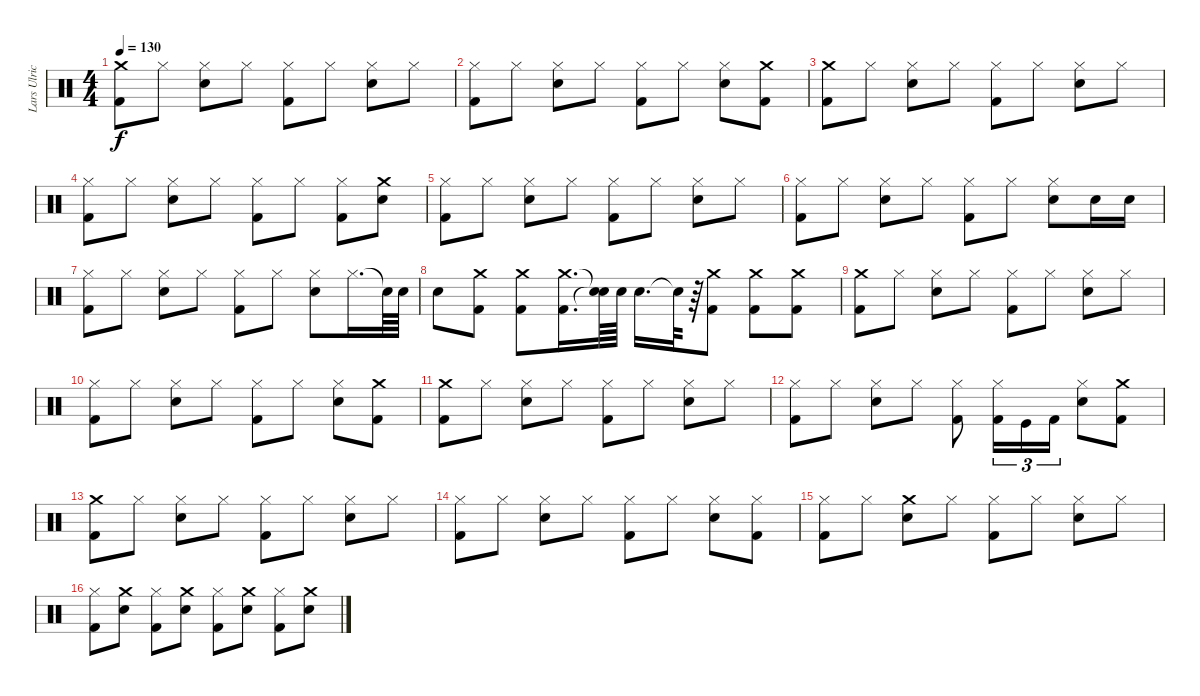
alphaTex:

\track ("Lars Ulrich" "Lars Ulric") {instrument percussion}
\staff {score}
\articulation defaults
\ts (4 4)
\tempo 130
\clef neutral
\ks c
("Crash medium (hit)" "Kick (hit) 2").8{dy f} "Hi-Hat (closed)".8 ("Snare (hit) 2" "Hi-Hat (closed)").8 "Hi-Hat (closed)".8 ("Kick (hit) 2" "Hi-Hat (closed)").8 "Hi-Hat (closed)".8 ("Snare (hit) 2" "Hi-Hat (closed)").8 "Hi-Hat (closed)".8 |
("Kick (hit) 2" "Hi-Hat (closed)").8 "Hi-Hat (closed)".8 ("Snare (hit) 2" "Hi-Hat (closed)").8 "Hi-Hat (closed)".8 ("Kick (hit) 2" "Hi-Hat (closed)").8 "Hi-Hat (closed)".8 ("Snare (hit) 2" "Hi-Hat (closed)").8 ("Crash medium (hit)" "Kick (hit) 2").8 |
("Crash medium (hit)" "Kick (hit) 2").8 "Hi-Hat (closed)".8 ("Snare (hit) 2" "Hi-Hat (closed)").8 "Hi-Hat (closed)".8 ("Kick (hit) 2" "Hi-Hat (closed)").8 "Hi-Hat (closed)".8 ("Snare (hit) 2" "Hi-Hat (closed)").8 "Hi-Hat (closed)".8 |
("Kick (hit) 2" "Hi-Hat (closed)").8 "Hi-Hat (closed)".8 ("Snare (hit) 2" "Hi-Hat (closed)").8 "Hi-Hat (closed)".8 ("Kick (hit) 2" "Hi-Hat (closed)").8 "Hi-Hat (closed)".8 ("Kick (hit) 2" "Hi-Hat (closed)").8 ("Crash medium (hit)" "Snare (hit) 2").8 |
("Kick (hit) 2" "Hi-Hat (closed)").8 "Hi-Hat (closed)".8 ("Snare (hit) 2" "Hi-Hat (closed)").8 "Hi-Hat (closed)".8 ("Kick (hit) 2" "Hi-Hat (closed)").8 "Hi-Hat (closed)".8 ("Snare (hit) 2" "Hi-Hat (closed)").8 "Hi-Hat (closed)".8 |
("Hi-Hat (closed)" "Kick (hit) 2").8 "Hi-Hat (closed)".8 ("Snare (hit) 2" "Hi-Hat (closed)").8 "Hi-Hat (closed)".8 ("Hi-Hat (closed)" "Kick (hit) 2").8 "Hi-Hat (closed)".8 ("Snare (hit) 2" "Hi-Hat (closed)").8 "Snare (hit) 2".16 "Snare (hit) 2".16 |
("Kick (hit) 2" "Hi-Hat (closed)").8 "Hi-Hat (closed)".8 ("Snare (hit) 2" "Hi-Hat (closed)").8 "Hi-Hat (closed)".8 ("Kick (hit) 2" "Hi-Hat (closed)").8 "Hi-Hat (closed)".8 ("Snare (hit) 2" "Hi-Hat (closed)").8 "Hi-Hat (closed)".16{d} "Snare (hit)"{t}.64 "Snare (hit) 2".64 |
"Snare (hit) 2".8 ("Kick (hit) 2" "Crash medium (hit)").8 ("Kick (hit) 2" "Crash medium (hit)").8 ("Kick (hit) 2" "Crash medium (hit)").16{d} ("Snare (hit)"{t} "Snare (hit)"{t}).64 "Snare (hit) 2".64 "Snare (hit) 2".16{d} "Snare (hit)"{t}.64 r.64 ("Kick (hit) 2" "Crash medium (hit)").8 ("Kick (hit) 2" "Crash medium (hit)").8 ("Kick (hit) 2" "Crash medium (hit)").8 |
("Kick (hit) 2" "Crash medium (hit)").8 "Hi-Hat (closed)".8 ("Hi-Hat (closed)" "Snare (hit) 2").8 "Hi-Hat (closed)".8 ("Kick (hit) 2" "Hi-Hat (closed)").8 "Hi-Hat (closed)".8 ("Snare (hit) 2" "Hi-Hat (closed)").8 "Hi-Hat (closed)".8 |
("Kick (hit) 2" "Hi-Hat (closed)").8 "Hi-Hat (closed)".8 ("Snare (hit) 2" "Hi-Hat (closed)").8 "Hi-Hat (closed)".8 ("Kick (hit) 2" "Hi-Hat (closed)").8 "Hi-Hat (closed)".8 ("Snare (hit) 2" "Hi-Hat (closed)").8 ("Kick (hit) 2" "Crash medium (hit)").8 |
("Kick (hit) 2" "Crash medium (hit)").8 "Hi-Hat (closed)".8 ("Snare (hit) 2" "Hi-Hat (closed)").8 "Hi-Hat (closed)".8 ("Kick (hit) 2" "Hi-Hat (closed)").8 "Hi-Hat (closed)".8 ("Snare (hit) 2" "Hi-Hat (closed)").8 "Hi-Hat (closed)".8 |
("Kick (hit) 2" "Hi-Hat (closed)").8 "Hi-Hat (closed)".8 ("Snare (hit) 2" "Hi-Hat (closed)").8 "Hi-Hat (closed)".8 ("Kick (hit) 2" "Hi-Hat (closed)").8 ("Kick (hit) 2" "Hi-Hat (closed)").16{tu (3 2)} "Kick (hit)".16{tu (3 2)} "Kick (hit) 2".16{tu (3 2)} ("Snare (hit) 2" "Hi-Hat (closed)").8 ("Kick (hit) 2" "Crash medium (hit)").8 |
("Crash medium (hit)" "Kick (hit) 2").8 "Hi-Hat (closed)".8 ("Snare (hit) 2" "Hi-Hat (closed)").8 "Hi-Hat (closed)".8 ("Kick (hit) 2" "Hi-Hat (closed)").8 "Hi-Hat (closed)".8 ("Snare (hit) 2" "Hi-Hat (closed)").8 "Hi-Hat (closed)".8 |
("Kick (hit) 2" "Hi-Hat (closed)").8 "Hi-Hat (closed)".8 ("Snare (hit) 2" "Hi-Hat (closed)").8 "Hi-Hat (closed)".8 ("Kick (hit) 2" "Hi-Hat (closed)").8 "Hi-Hat (closed)".8 ("Snare (hit) 2" "Hi-Hat (closed)").8 ("Kick (hit) 2" "Hi-Hat (closed)").8 |
("Kick (hit) 2" "Hi-Hat (closed)").8 "Hi-Hat (closed)".8 ("Crash medium (hit)" "Snare (hit) 2").8 "Hi-Hat (closed)".8 ("Kick (hit) 2" "Hi-Hat (closed)").8 "Hi-Hat (closed)".8 ("Snare (hit) 2" "Hi-Hat (closed)").8 "Hi-Hat (closed)".8 |
("Kick (hit) 2" "Hi-Hat (closed)").8 ("Crash medium (hit)" "Snare (hit) 2").8 ("Kick (hit) 2" "Hi-Hat (closed)").8 ("Snare (hit) 2" "Crash medium (hit)").8 ("Kick (hit) 2" "Hi-Hat (closed)").8 ("Crash medium (hit)" "Snare (hit) 2").8 ("Kick (hit) 2" "Hi-Hat (closed)").8 ("Crash medium (hit)" "Snare (hit) 2").8
